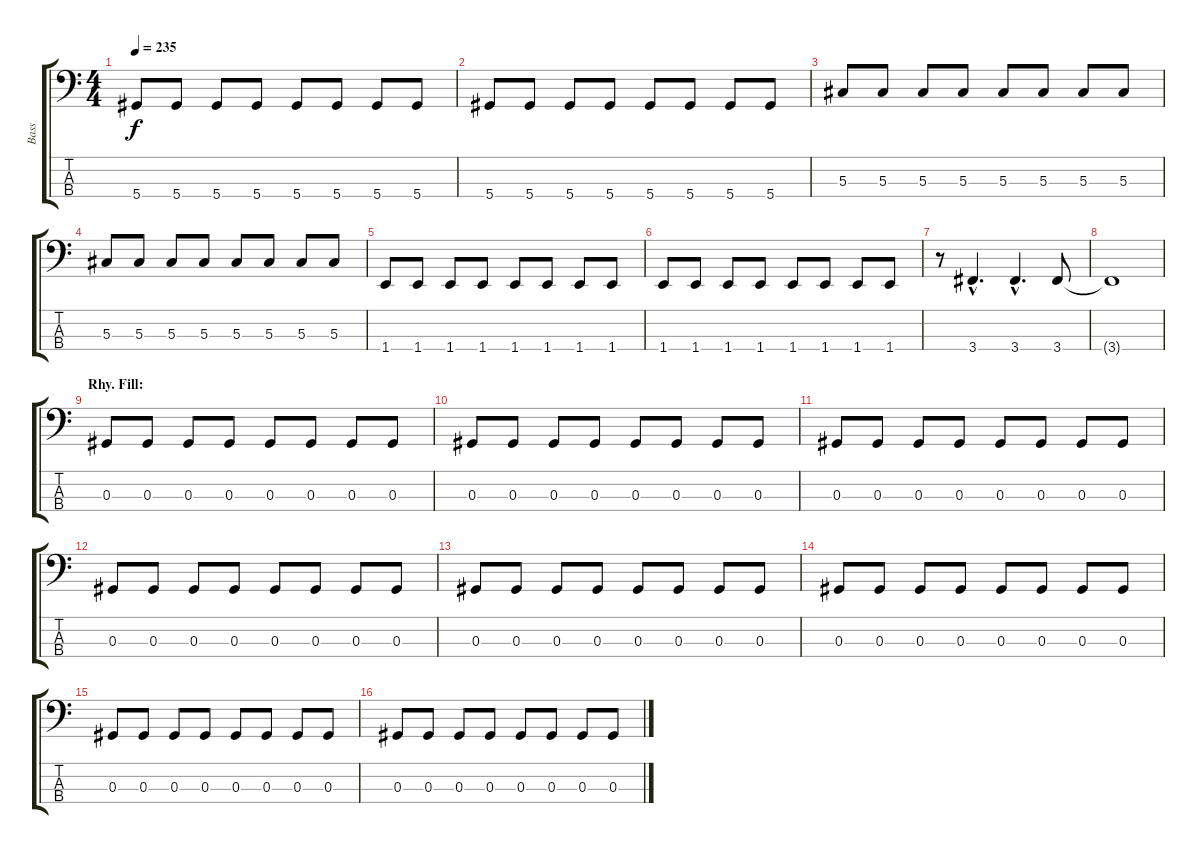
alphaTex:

\track ("Bass" "Bass") {instrument electricbassfinger}
\staff {score tabs}
\tuning (Gb2 Db2 Ab1 Eb1) {hide}
\ts (4 4)
\tempo 235
\clef f4
\ks c
5.4.8{dy f} 5.4.8 5.4.8 5.4.8 5.4.8 5.4.8 5.4.8 5.4.8 |
5.4.8 5.4.8 5.4.8 5.4.8 5.4.8 5.4.8 5.4.8 5.4.8 |
5.3.8 5.3.8 5.3.8 5.3.8 5.3.8 5.3.8 5.3.8 5.3.8 |
5.3.8 5.3.8 5.3.8 5.3.8 5.3.8 5.3.8 5.3.8 5.3.8 |
1.4.8 1.4.8 1.4.8 1.4.8 1.4.8 1.4.8 1.4.8 1.4.8 |
1.4.8 1.4.8 1.4.8 1.4.8 1.4.8 1.4.8 1.4.8 1.4.8 |
r.8 3.4{hac}.4{d} 3.4{hac}.4{d} 3.4.8 |
3.4{t}.1 |
\section ("" "Rhy. Fill:")
0.3.8 0.3.8 0.3.8 0.3.8 0.3.8 0.3.8 0.3.8 0.3.8 |
0.3.8 0.3.8 0.3.8 0.3.8 0.3.8 0.3.8 0.3.8 0.3.8 |
0.3.8 0.3.8 0.3.8 0.3.8 0.3.8 0.3.8 0.3.8 0.3.8 |
0.3.8 0.3.8 0.3.8 0.3.8 0.3.8 0.3.8 0.3.8 0.3.8 |
0.3.8 0.3.8 0.3.8 0.3.8 0.3.8 0.3.8 0.3.8 0.3.8 |
0.3.8 0.3.8 0.3.8 0.3.8 0.3.8 0.3.8 0.3.8 0.3.8 |
0.3.8 0.3.8 0.3.8 0.3.8 0.3.8 0.3.8 0.3.8 0.3.8 |
0.3.8 0.3.8 0.3.8 0.3.8 0.3.8 0.3.8 0.3.8 0.3.8
